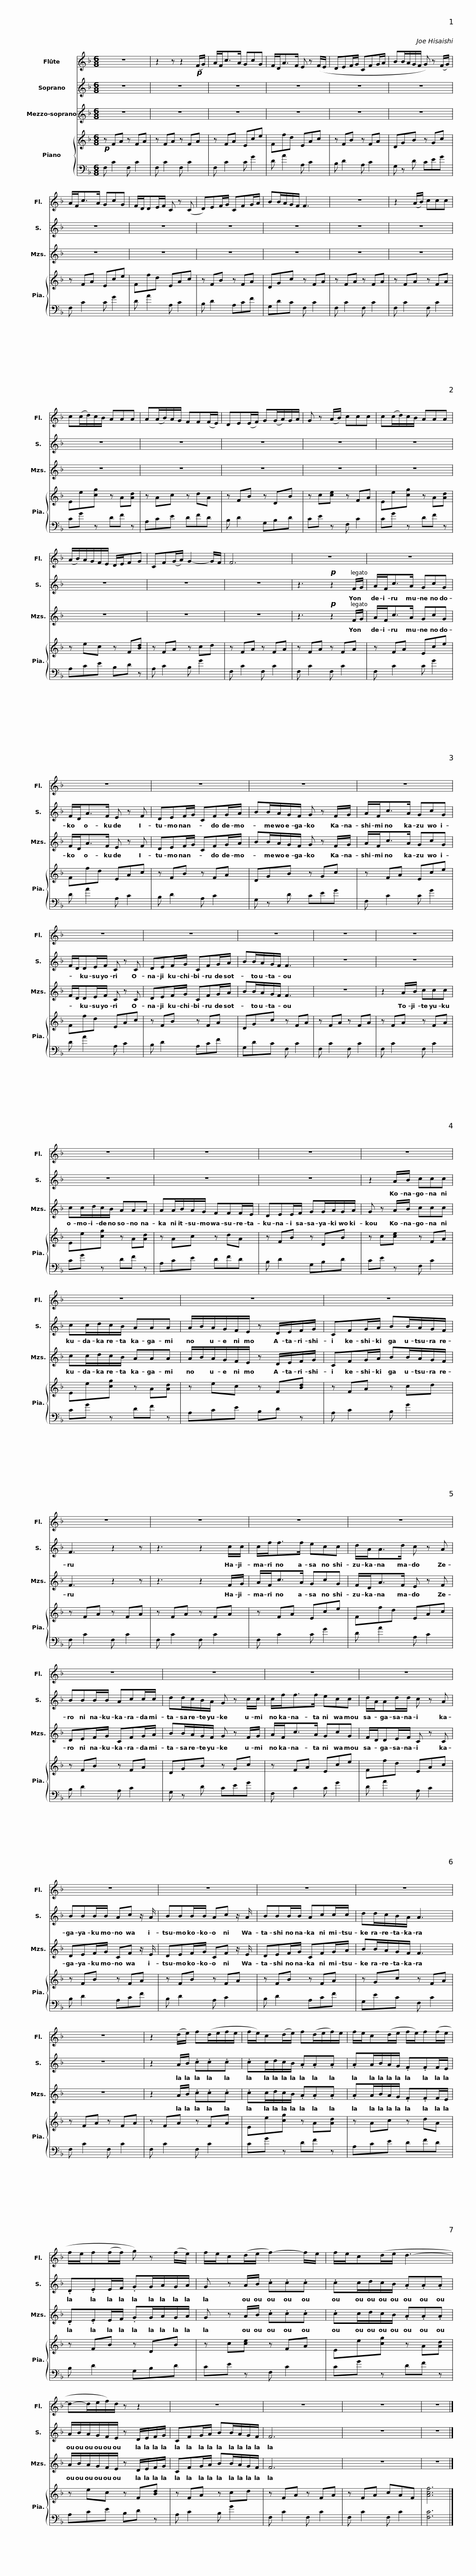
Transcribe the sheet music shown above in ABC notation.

X:1
%%score 1 2 3 { 4 | 5 }
L:1/8
M:6/8
I:linebreak $
K:F
V:1 treble
V:2 treble
V:3 treble
V:4 treble
V:5 bass
V:1
 z6 | z2 z z2!p! (F/G/) | A/F<cA/ GcG | F/D<AF/ E z (F/E/ |$ DEF/G/ CFG/A/ | %5
 BB/A/G/F/ G) z (F/G/) | A/F<cA/ GcG | F/D/DE/F/ C z (C | D)EF/G/ CFG/A/ |$ BB/A/G/F/ F3 | %10
 z6 | z2 (A/B/) ccc | c(c/d/)c/B/ AAA | A(A/B/)A/G/ FF(F/E/) |$ DE(E/F/) G(G/A/)G/A/ | %15
 G z (A/B/) ccc | c(c/d/)c/B/ AAA | (A/B/)A/G/F/E/ D/E/FG | CF(G/A/) G2- G/F/ |$ F6 | %20
 z6 | z6 | z6 | z6 |$ z6 | %25
 z6 | z6 |$ z6 | z6 | z6 | %30
 z6 |$ z6 | z6 | z6 |$ z6 | %35
 z6 | z6 |$ z6 | z6 | z6 | %40
 z6 |$ z6 | z6 | z6 |$ z6 | %45
 z6 | z6 |$ z6 | z6 | z6 | %50
 z6 |$ z2 (d/e/) f(d/e/f/e/ | f/e/)c(d/e/) f(d/e/f/)e/ | f/e/c(d/e/ f/e/)f(f/e/ | f/e/f(f/f/) g) z (f/e/) |$ %55
 f/e/c(d/e/ f2-) f/e/ | f/e/c(d/e/ d3- | d-d/e/f/)d/ z z2 |$ z6 | z6 | %60
 z6 | z6 |] %62
V:2
 z6 | z6 | z6 | z6 |$ z6 | %5
 z6 | z6 | z6 | z6 |$ z6 | %10
 z6 | z6 | z6 | z6 |$ z6 | %15
 z6 | z6 | z6 | z6 |$ z6 | %20
 z3!p! z2 F/G/ | A/F<cA/ GcG | F/D<AF/ E z F | DEF/G/ CFG/A/ |$ BB/A/G/F/ G z F/G/ | %25
 A/F<cA/ GcG | F/D/DE/F/ C z C |$ DEF/G/ CFG/A/ | BB/A/G/F/ F3 | z6 | %30
 z6 |$ z6 | z6 | z6 |$ z2 A/B/ ccc | %35
 cc/d/c/B/ AAA | A/B/A/G/F/E/ z D/E/F/G/ |$ CFG/A/ BB/A/G/F/ | F3 z2 z | z3 z2 c/c/ | %40
 c/f<ff/ ecc |$ d/A<Ad/ c z A | BBB/B/ Acc/c/ | dd/c/B/A/ G z c/c/ |$ c/f<ff/ ecc | %45
 d/A/Ad/d/ c z A | BBB/B/ Ac z/ A/ |$ BBB/B/ Ac z/ A/ | BBB/B/ Acc/c/ | dd/c/B/A/ A3 | %50
 z6 |$ z2 A/B/ .c.c.c | .cc/d/c/B/ .A.A.A | .AA/B/A/G/ .F.FF/E/ | .D.EE/F/ .GG/A/G/A/ |$ %55
 G z A/B/ .c.c.c | .cc/d/c/B/ .A.A.A | A/B/A/G/F/E/ z D/E/F/G/ |$ CFG/A/ BB/A/G/F/ | F6 | %60
 z6 | z6 |] %62
V:3
 z6 | z6 | z6 | z6 |$ z6 | %5
 z6 | z6 | z6 | z6 |$ z6 | %10
 z6 | z6 | z6 | z6 |$ z6 | %15
 z6 | z6 | z6 | z6 |$ z6 | %20
 z3!p! z2 F/G/ | A/F<cA/ GcG | F/D<AF/ E z F | DEF/G/ CFG/A/ |$ BB/A/G/F/ G z F/G/ | %25
 A/F<cA/ GcG | F/D/DE/F/ C z C |$ DEF/G/ CFG/A/ | BB/A/G/F/ F3 | z6 | %30
 z2 A/B/ ccc |$ cc/d/c/B/ AAA | AA/B/A/G/ FFF/E/ | DEE/F/ GG/A/G/A/ |$ G z A/B/ ccc | %35
 cc/d/c/B/ AAA | A/B/A/G/F/E/ z D/E/F/G/ |$ CFG/A/ BB/A/G/F/ | F3 z2 z | z3 z2 F/G/ | %40
 A/F<cA/ GcG |$ F/D<AF/ E z F | DEF/G/ CFG/A/ | BB/A/G/F/ G z F/G/ |$ A/F<cA/ GcG | %45
 F/D/DE/F/ C z C | DEF/G/ CF z/ E/ |$ DEF/G/ CF z/ E/ | DEF/G/ CFG/A/ | BB/A/G/F/ F3 | %50
 z6 |$ z2 A/B/ .c.c.c | .cc/d/c/B/ .A.A.A | .AA/B/A/G/ .F.FF/E/ | .D.EE/F/ .GG/A/G/A/ |$ %55
 G z A/B/ .c.c.c | .cc/d/c/B/ .A.A.A | A/B/A/G/F/E/ z D/E/F/G/ |$ CFG/A/ BB/A/G/F/ | F6 | %60
 z6 | z6 |] %62
V:4
!p! z FA z FA | z FA z FA | z FA Ece | Ffd EAc |$ z FB z FA | %5
 DGB z Gc | z FA Ece | Ffd EAc | z FB z FA |$ DGc z FA | %10
 z FA z FA | z FA z FA | Ee[cg] z A[Ad] | z Ac z dA |$ z FB z DB | %15
 z c[ce] z FA | Ee[cg] z A[Ad] | z ec z F[Bd] | z FA z cd |$ z FA z FA | %20
 z FA z FA | z FA Ece | Ffd EAc | z FB z FA |$ DGB z Gc | %25
 z FA Ece | Ffd EAc |$ z FB z FA | DGc z FA | z FA z FA | %30
 z FA z FA |$ Ee[cg] z A[Ad] | z Ac z dA | z FB z DB |$ z c[ce] z FA | %35
 Ee[cg] z A[Ad] | z ec z F[Bd] |$ z FA z cd | z FA z FA | z FA z FA | %40
 z FA Ece |$ Ffd EAc | z FB z FA | DGB z Gc |$ z FA Ece | %45
 Ffd EAc | z FB z FA |$ z FB z FA | z FB z FA | z Gc z FA | %50
 z FA z FA |$ z FA z FA | Ee[cg] z A[Ad] | z Ac z dA | z FB z DB |$ %55
 z c[ce] z FA | Ee[cg] z A[Ad] | z ec z F[Bd] |$ z FA z cd | z FA z FA | %60
 z FA cAF | [Acf]6 |] %62
V:5
 F, C2 F, C2 | F, C2 F, C2 | F, C2 C G2 | D A2 A, C2 |$ B, D2 A, C2 | %5
 G, z D CEG | F, C2 C G2 | D A2 A, C2 | B, D2 A,CF |$ G,DC F, C2 | %10
 F, C2 F, C2 | F, C2 F, C2 | CG z DF z | A,CE DFD |$ B, D2 G,B,D | %15
 CE z F, C2 | CG z DF z | A,CE B,D z | A, C2 B, G2 |$ F, C2 F, C2 | %20
 F, C2 F, C2 | F, C2 C G2 | D A2 A, C2 | B, D2 A, C2 |$ G, z D CEG | %25
 F, C2 C G2 | D A2 A, C2 |$ B, D2 A,CF | G,DC F, C2 | F, C2 F, C2 | %30
 F, C2 F, C2 |$ CG z DF z | A,CE DFD | B, D2 G,B,D |$ CE z F, C2 | %35
 CG z DF z | A,CE B,D z |$ A, C2 B, G2 | F, C2 F, C2 | F, C2 F, C2 | %40
 F, C2 C G2 |$ D A2 A, C2 | B, D2 A, C2 | G, z D CEG |$ F, C2 C G2 | %45
 D A2 A, C2 | B, D2 A,CF |$ B, D2 A, C2 | B, D2 A,CF | G,EC F, C2 | %50
 F, C2 F, C2 |$ F, C2 F, C2 | CG z DF z | A,CE DFD | B, D2 G,B,D |$ %55
 CE z F, C2 | CG z DF z | A,CE B,D z |$ A, C2 B, G2 | F, C2 F, C2 | %60
 F, C2 F, C2 | [F,C]6 |] %62
